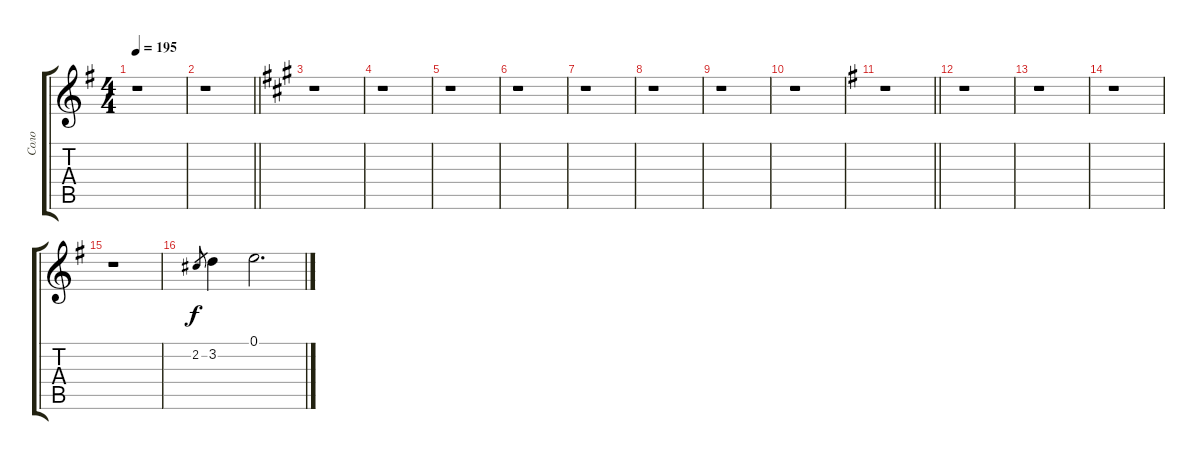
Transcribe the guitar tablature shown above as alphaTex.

\track ("Соло" "Соло") {instrument overdrivenguitar}
\staff {score tabs}
\tuning (E4 B3 G3 D3 A2 E2) {hide}
\ts (4 4)
\tempo 195
\clef g2
\ks eminor
r.1{dy f} |
\barLineRight lightlight
r.1 |
\section ("" "")
\ks f#minor
r.1 |
r.1 |
r.1 |
r.1 |
r.1 |
r.1 |
r.1 |
r.1 |
\barLineRight lightlight
\ks eminor
r.1 |
\section ("" "")
r.1 |
r.1 |
r.1 |
r.1 |
2.2.8{gr} 3.2.4 0.1.2{d}
